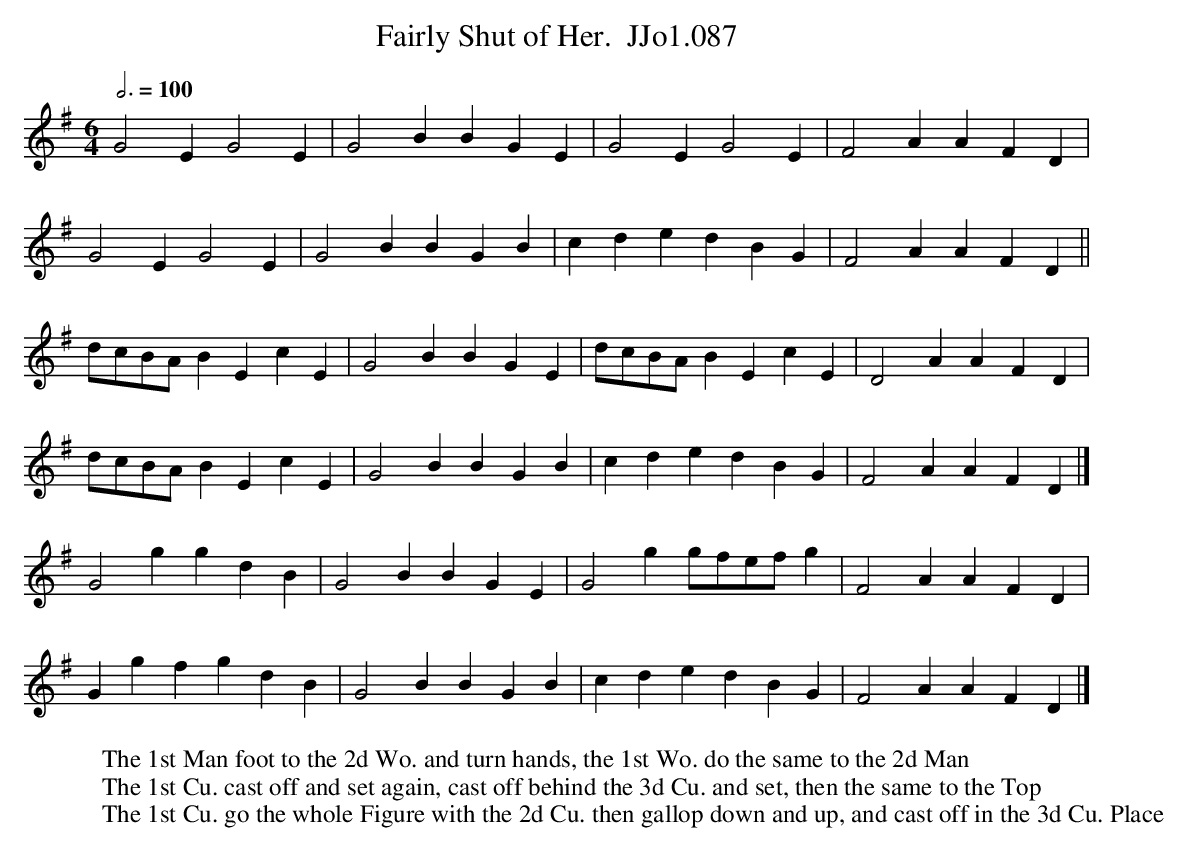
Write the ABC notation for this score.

X:1
T:Fairly Shut of Her.  JJo1.087
M:6/4
L:1/8
Q:3/4=100
K:Em
G4E2 G4E2 | G4B2 B2G2E2 | G4E2 G4E2 | F4A2 A2F2D2 |
G4E2 G4E2 | G4B2 B2G2B2 | c2d2e2 d2B2G2 | F4A2 A2F2D2 ||
dcBAB2 E2c2E2 | G4B2 B2G2E2 | dcBAB2 E2c2E2 | D4A2 A2F2D2 |
dcBAB2 E2c2E2 | G4B2 B2G2B2 | c2d2e2 d2B2G2 | F4A2 A2F2D2 |]
G4g2 g2d2B2 | G4B2 B2G2E2 | G4g2 gfefg2 | F4A2 A2F2D2 |
G2g2f2 g2d2B2 | G4B2 B2G2B2 | c2d2e2 d2B2G2 | F4A2 A2F2D2 |]
W:The 1st Man foot to the 2d Wo. and turn hands, the 1st Wo. do the same to the 2d Man
W:The 1st Cu. cast off and set again, cast off behind the 3d Cu. and set, then the same to the Top
W:The 1st Cu. go the whole Figure with the 2d Cu. then gallop down and up, and cast off in the 3d Cu. Place
